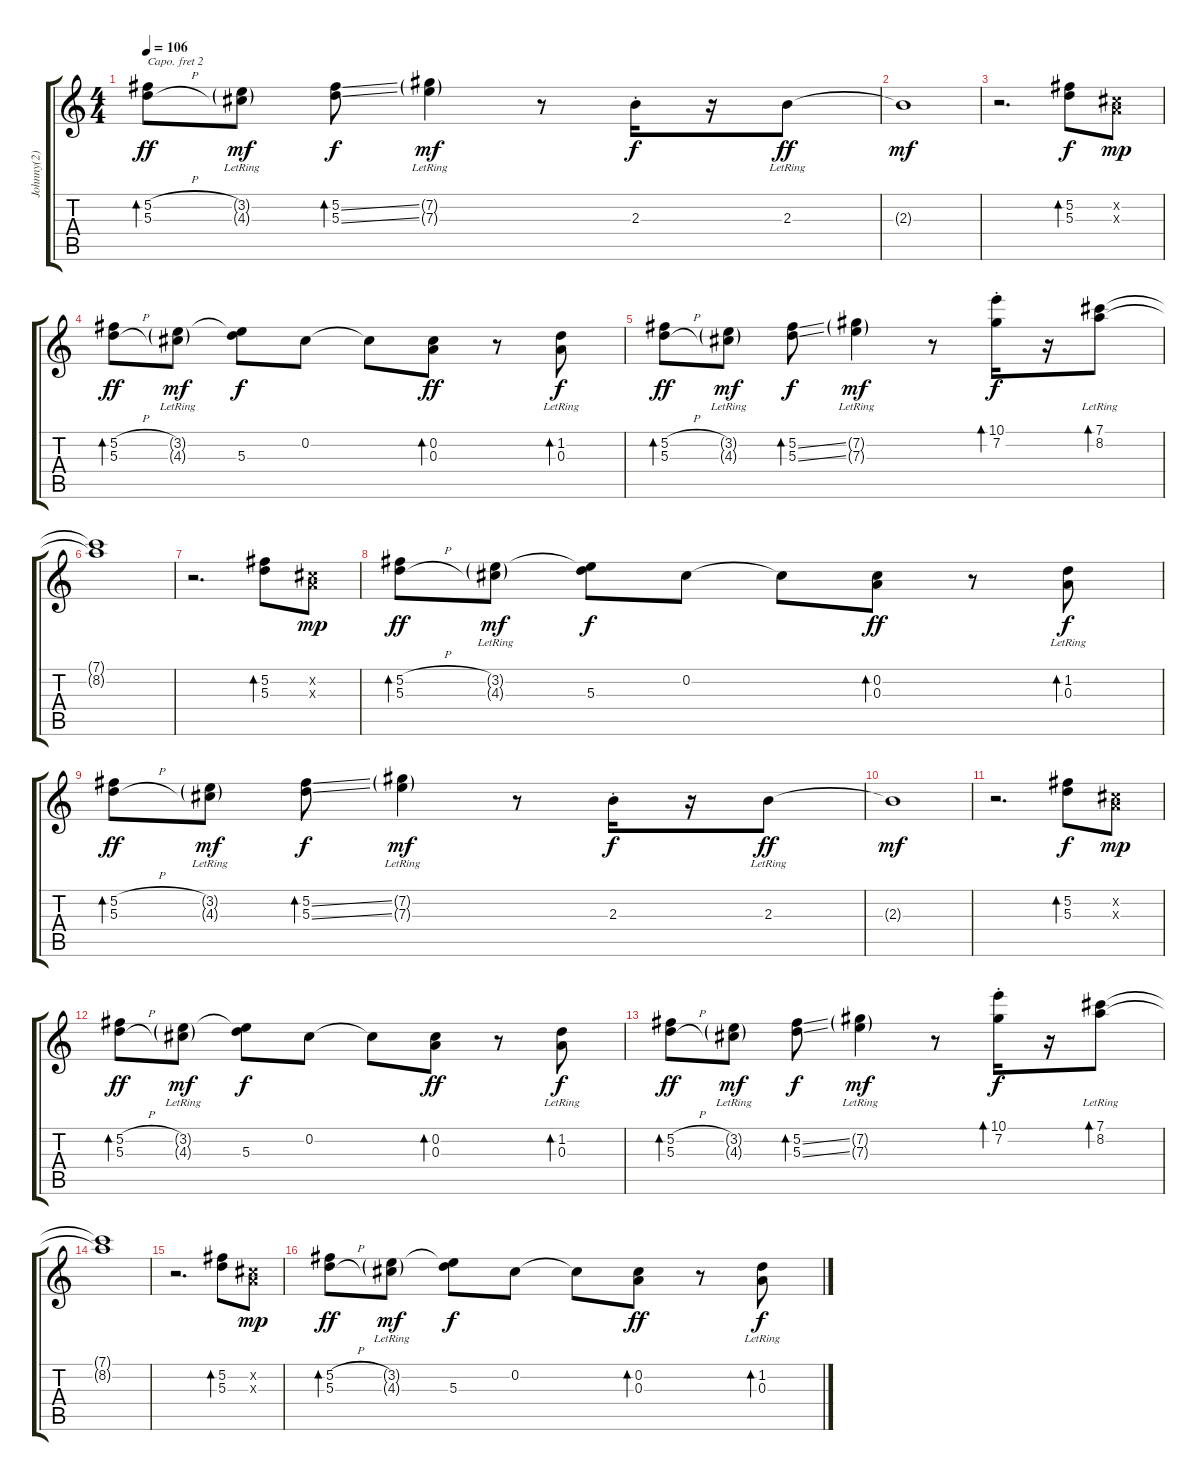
\track ("Johnny(2)" "Johnny(2)") {instrument electricguitarclean}
\staff {score tabs}
\capo 2
\tuning (E4 B3 G3 D3 A2 E2) {hide}
\ts (4 4)
\tempo 106
\clef g2
\ks c
(5.2{h} 5.3{h}).8{bd 30 dy ff} (3.2{g lr} 4.3{g lr}).8{dy mf} (5.2{ss} 5.3{ss}).8{bd 30 dy f} (7.2{g lr} 7.3{g lr}).4{dy mf} r.8 2.3{st}.16{dy f} r.16 2.3{lr}.8{dy ff} |
2.3{t}.1{dy mf} |
r.2{d} (5.2 5.3).8{bd 30 dy f balance 8} (0.2{x} 0.3{x}).8{dy mp} |
(5.2{h} 5.3{h}).8{bd 30 dy ff} (3.2{g lr} 4.3{g lr}).8{dy mf} (3.2{t} 5.3).8{dy f} 0.2.8 0.2{t}.8 (0.2 0.3).8{bd 60 dy ff} r.8 (1.2 0.3{lr}).8{bd 30 dy f} |
(5.2{h} 5.3{h}).8{bd 30 dy ff} (3.2{g lr} 4.3{g lr}).8{dy mf} (5.2{ss} 5.3{ss}).8{bd 30 dy f} (7.2{g lr} 7.3{g lr}).4{dy mf} r.8 (10.1{st} 7.2{st}).16{bd 30 dy f} r.16 (7.1{lr} 8.2{lr}).8{bd 60} |
(7.1{t} 8.2{t}).1 |
r.2{d} (5.2 5.3).8{bd 30 balance 8} (0.2{x} 0.3{x}).8{dy mp} |
(5.2{h} 5.3{h}).8{bd 30 dy ff} (3.2{g lr} 4.3{g lr}).8{dy mf} (3.2{t} 5.3).8{dy f} 0.2.8 0.2{t}.8 (0.2 0.3).8{bd 60 dy ff} r.8 (1.2 0.3{lr}).8{bd 30 dy f} |
(5.2{h} 5.3{h}).8{bd 30 dy ff} (3.2{g lr} 4.3{g lr}).8{dy mf} (5.2{ss} 5.3{ss}).8{bd 30 dy f} (7.2{g lr} 7.3{g lr}).4{dy mf} r.8 2.3{st}.16{dy f} r.16 2.3{lr}.8{dy ff} |
2.3{t}.1{dy mf} |
r.2{d} (5.2 5.3).8{bd 30 dy f balance 8} (0.2{x} 0.3{x}).8{dy mp} |
(5.2{h} 5.3{h}).8{bd 30 dy ff} (3.2{g lr} 4.3{g lr}).8{dy mf} (3.2{t} 5.3).8{dy f} 0.2.8 0.2{t}.8 (0.2 0.3).8{bd 60 dy ff} r.8 (1.2 0.3{lr}).8{bd 30 dy f} |
(5.2{h} 5.3{h}).8{bd 30 dy ff} (3.2{g lr} 4.3{g lr}).8{dy mf} (5.2{ss} 5.3{ss}).8{bd 30 dy f} (7.2{g lr} 7.3{g lr}).4{dy mf} r.8 (10.1{st} 7.2{st}).16{bd 30 dy f} r.16 (7.1{lr} 8.2{lr}).8{bd 60} |
(7.1{t} 8.2{t}).1 |
r.2{d} (5.2 5.3).8{bd 30 balance 8} (0.2{x} 0.3{x}).8{dy mp} |
(5.2{h} 5.3{h}).8{bd 30 dy ff} (3.2{g lr} 4.3{g lr}).8{dy mf} (3.2{t} 5.3).8{dy f} 0.2.8 0.2{t}.8 (0.2 0.3).8{bd 60 dy ff} r.8 (1.2 0.3{lr}).8{bd 30 dy f}
